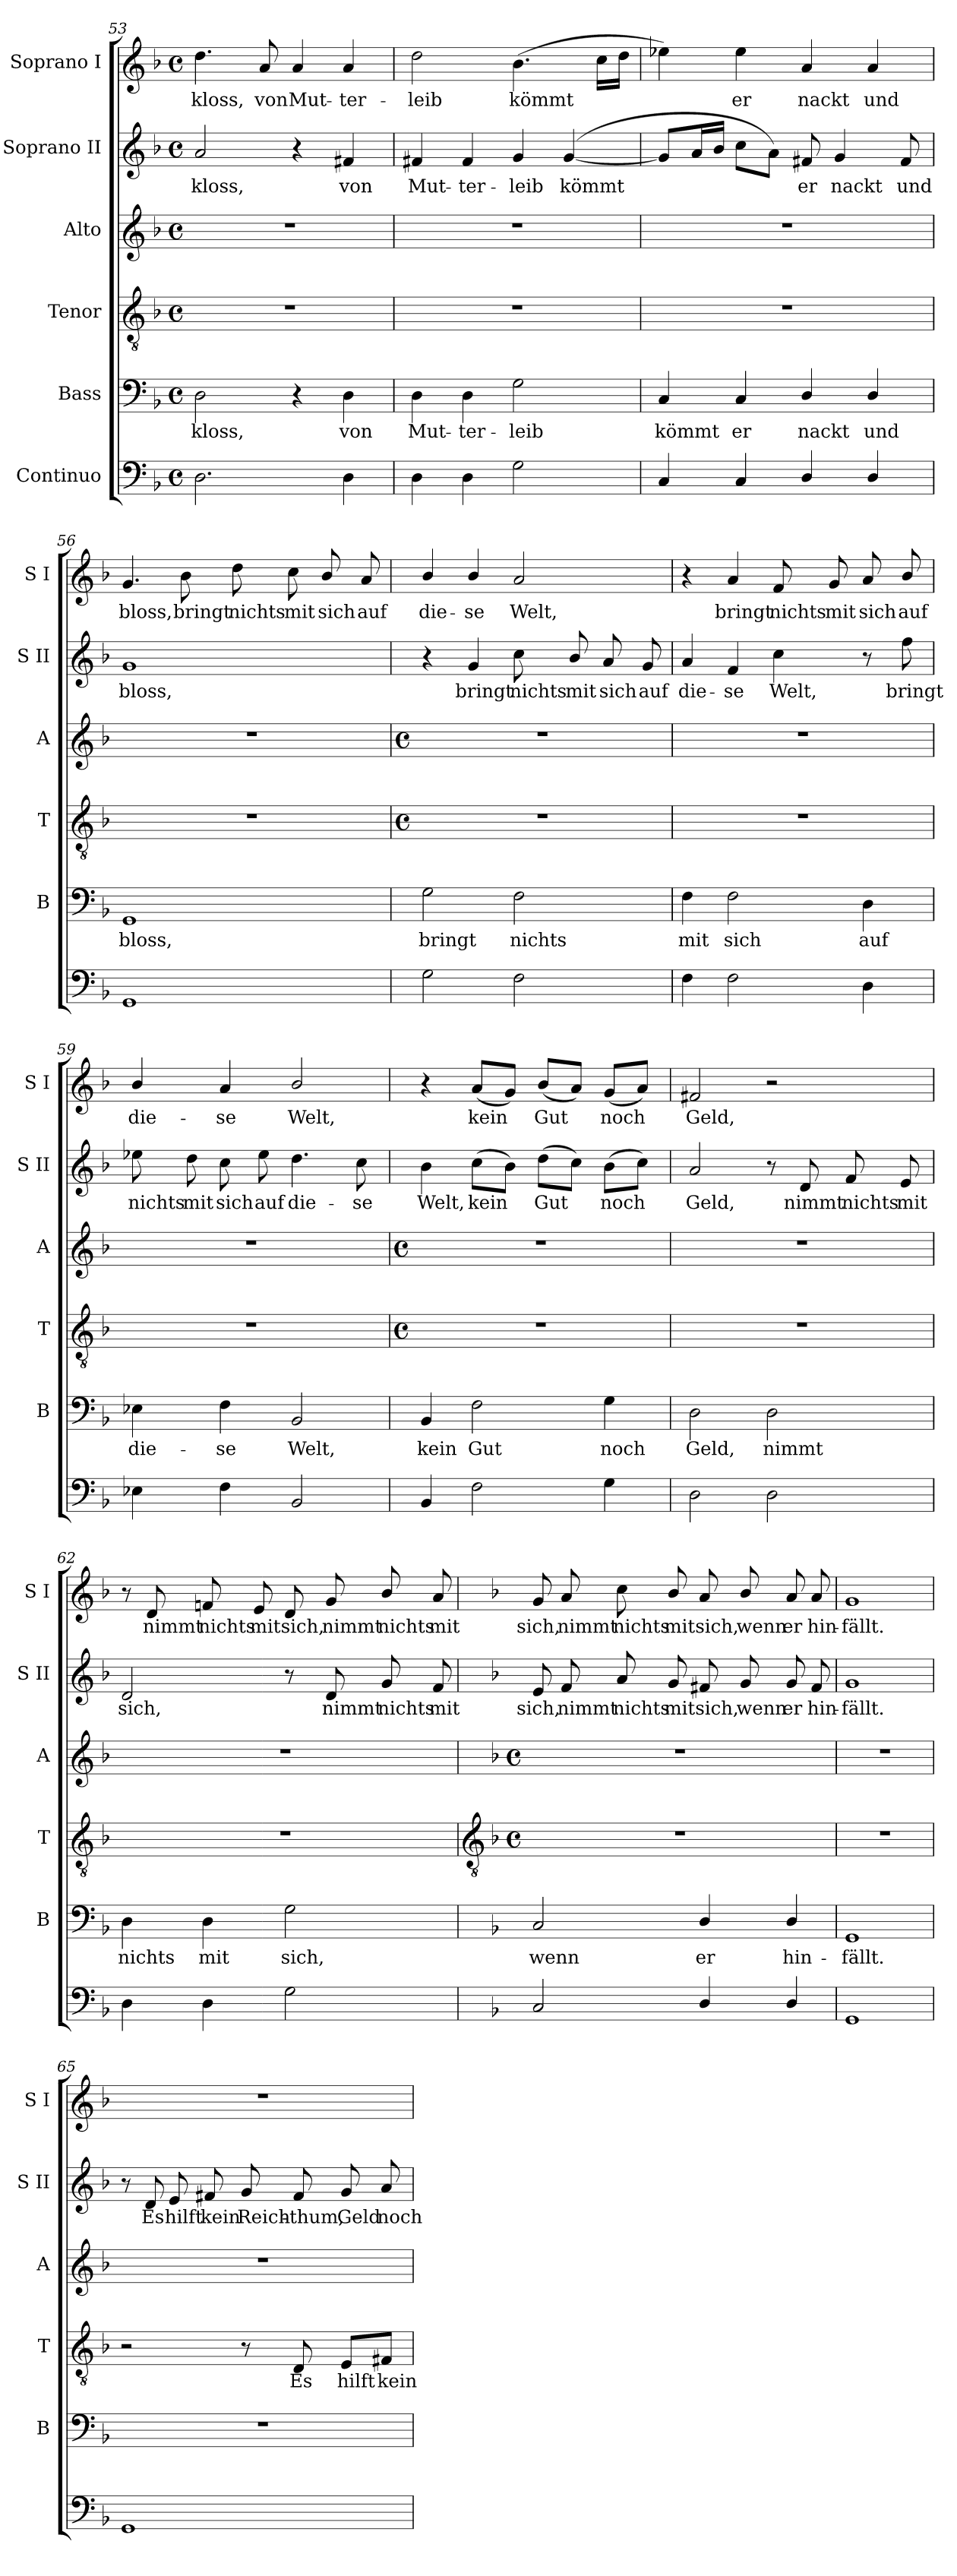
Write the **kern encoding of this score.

**kern	**kern	**text	**kern	**text	**kern	**kern	**text	**kern	**text
*part6	*part5	*part5	*part4	*part4	*part3	*part2	*part2	*part1	*part1
*staff6	*staff5	*staff5	*staff4	*staff4	*staff3	*staff2	*staff2	*staff1	*staff1
*I"Continuo	*I"Bass	*	*I"Tenor	*	*I"Alto	*I"Soprano II	*	*I"Soprano I	*
*	*I'B	*	*I'T	*	*I'A	*I'S II	*	*I'S I	*
!!LO:LB:g=z
*clefF4	*clefF4	*	*clefGv2	*	*clefG2	*clefG2	*	*clefG2	*
*k[b-]	*k[b-]	*	*k[b-]	*	*k[b-]	*k[b-]	*	*k[b-]	*
*F:	*F:	*	*F:	*	*F:	*F:	*	*F:	*
*M4/4	*M4/4	*	*M4/4	*	*M4/4	*M4/4	*	*M4/4	*
*met(c)	*met(c)	*	*met(c)	*	*met(c)	*met(c)	*	*met(c)	*
=53	=53	=53	=53	=53	=53	=53	=53	=53	=53
!	!	!LO:LY:b	!	!	!	!	!LO:LY:b	!	!LO:LY:b
2.D	2D	kloss,	1r	.	1r	2a	kloss,	4.dd	kloss,
!	!	!	!	!	!	!	!	!	!LO:LY:b
.	.	.	.	.	.	.	.	8a	von
!	!	!	!	!	!	!	!	!	!LO:LY:b
.	4r	.	.	.	.	4r	.	4a	Mut-
!	!	!LO:LY:b	!	!	!	!	!LO:LY:b	!	!LO:LY:b
4D	4D	von	.	.	.	4f#X	von	4a	-ter-
=54	=54	=54	=54	=54	=54	=54	=54	=54	=54
!	!	!LO:LY:b	!	!	!	!	!LO:LY:b	!	!LO:LY:b
4D	4D	Mut-	1r	.	1r	4f#X	Mut-	2dd	-leib
!	!	!LO:LY:b	!	!	!	!	!LO:LY:b	!	!
4D	4D	-ter-	.	.	.	4f#	-ter-	.	.
!	!	!LO:LY:b	!	!	!	!	!LO:LY:b	!	!LO:LY:b
2G	2G	-leib	.	.	.	4g	-leib	(>4.b-	kömmt
!	!	!	!	!	!	!	!LO:LY:b	!	!
.	.	.	.	.	.	(<[4g	kömmt	.	.
.	.	.	.	.	.	.	.	16ccLL	.
.	.	.	.	.	.	.	.	16ddJJ	.
=55	=55	=55	=55	=55	=55	=55	=55	=55	=55
!	!	!LO:LY:b	!	!	!	!	!	!	!
4C	4C	kömmt	1r	.	1r	8gL]	.	4ee-X)	.
.	.	.	.	.	.	16aL	.	.	.
.	.	.	.	.	.	16b-JJ	.	.	.
!	!	!LO:LY:b	!	!	!	!	!	!	!LO:LY:b
4C	4C	er	.	.	.	8ccL	.	4ee-	er
.	.	.	.	.	.	8aJ)	.	.	.
!	!	!LO:LY:b	!	!	!	!	!LO:LY:b	!	!LO:LY:b
4D/	4D/	nackt	.	.	.	8f#X	er	4a	nackt
!	!	!	!	!	!	!	!LO:LY:b	!	!
.	.	.	.	.	.	4g	nackt	.	.
!	!	!LO:LY:b	!	!	!	!	!	!	!LO:LY:b
4D/	4D/	und	.	.	.	.	.	4a	und
!	!	!	!	!	!	!	!LO:LY:b	!	!
.	.	.	.	.	.	8f#	und	.	.
=56	=56	=56	=56	=56	=56	=56	=56	=56	=56
!	!	!LO:LY:b	!	!	!	!	!LO:LY:b	!	!LO:LY:b
1GG	1GG	bloss,	1r	.	1r	1g	bloss,	4.g	bloss,
!	!	!	!	!	!	!	!	!	!LO:LY:b
.	.	.	.	.	.	.	.	8b-	bringt
!	!	!	!	!	!	!	!	!	!LO:LY:b
.	.	.	.	.	.	.	.	8dd	nichts
!	!	!	!	!	!	!	!	!	!LO:LY:b
.	.	.	.	.	.	.	.	8cc	mit
!	!	!	!	!	!	!	!	!	!LO:LY:b
.	.	.	.	.	.	.	.	8b-/	sich
!	!	!	!	!	!	!	!	!	!LO:LY:b
.	.	.	.	.	.	.	.	8a	auf
!!LO:LB:g=z
=57	=57	=57	=57	=57	=57	=57	=57	=57	=57
*	*	*	*M4/4	*	*M4/4	*	*	*	*
*	*	*	*met(c)	*	*met(c)	*	*	*	*
!	!	!LO:LY:b	!	!	!	!	!	!	!LO:LY:b
2G	2G	bringt	1r	.	1r	4r	.	4b-/	die-
!	!	!	!	!	!	!	!LO:LY:b	!	!LO:LY:b
.	.	.	.	.	.	4g	bringt	4b-/	-se
!	!	!LO:LY:b	!	!	!	!	!LO:LY:b	!	!LO:LY:b
2F	2F	nichts	.	.	.	8cc	nichts	2a	Welt,
!	!	!	!	!	!	!	!LO:LY:b	!	!
.	.	.	.	.	.	8b-/	mit	.	.
!	!	!	!	!	!	!	!LO:LY:b	!	!
.	.	.	.	.	.	8a	sich	.	.
!	!	!	!	!	!	!	!LO:LY:b	!	!
.	.	.	.	.	.	8g	auf	.	.
=58	=58	=58	=58	=58	=58	=58	=58	=58	=58
!	!	!LO:LY:b	!	!	!	!	!LO:LY:b	!	!
4F	4F	mit	1r	.	1r	4a	die-	4r	.
!	!	!LO:LY:b	!	!	!	!	!LO:LY:b	!	!LO:LY:b
2F	2F	sich	.	.	.	4f	-se	4a	bringt
!	!	!	!	!	!	!	!LO:LY:b	!	!LO:LY:b
.	.	.	.	.	.	4cc	Welt,	8f	nichts
!	!	!	!	!	!	!	!	!	!LO:LY:b
.	.	.	.	.	.	.	.	8g	mit
!	!	!LO:LY:b	!	!	!	!	!	!	!LO:LY:b
4D	4D	auf	.	.	.	8r	.	8a	sich
!	!	!	!	!	!	!	!LO:LY:b	!	!LO:LY:b
.	.	.	.	.	.	8ff	bringt	8b-/	auf
=59	=59	=59	=59	=59	=59	=59	=59	=59	=59
!	!	!LO:LY:b	!	!	!	!	!LO:LY:b	!	!LO:LY:b
4E-X	4E-X	die-	1r	.	1r	8ee-X	nichts	4b-/	die-
!	!	!	!	!	!	!	!LO:LY:b	!	!
.	.	.	.	.	.	8dd	mit	.	.
!	!	!LO:LY:b	!	!	!	!	!LO:LY:b	!	!LO:LY:b
4F	4F	-se	.	.	.	8cc	sich	4a	-se
!	!	!	!	!	!	!	!LO:LY:b	!	!
.	.	.	.	.	.	8ee-	auf	.	.
!	!	!LO:LY:b	!	!	!	!	!LO:LY:b	!	!LO:LY:b
2BB-	2BB-	Welt,	.	.	.	4.dd	die-	2b-/	Welt,
!	!	!	!	!	!	!	!LO:LY:b	!	!
.	.	.	.	.	.	8cc	-se	.	.
!!LO:LB:g=z
=60	=60	=60	=60	=60	=60	=60	=60	=60	=60
*	*	*	*M4/4	*	*M4/4	*	*	*	*
*	*	*	*met(c)	*	*met(c)	*	*	*	*
!	!	!LO:LY:b	!	!	!	!	!LO:LY:b	!	!
4BB-	4BB-	kein	1r	.	1r	4b-	Welt,	4r	.
!	!	!LO:LY:b	!	!	!	!	!LO:LY:b	!	!LO:LY:b
2F	2F	Gut	.	.	.	(>8ccL	kein	(<8aL	kein
.	.	.	.	.	.	8b-J)	.	8gJ)	.
!	!	!	!	!	!	!	!LO:LY:b	!	!LO:LY:b
.	.	.	.	.	.	(>8ddL	Gut	(<8b-L	Gut
.	.	.	.	.	.	8ccJ)	.	8aJ)	.
!	!	!LO:LY:b	!	!	!	!	!LO:LY:b	!	!LO:LY:b
4G	4G	noch	.	.	.	(>8b-L	noch	(<8gL	noch
.	.	.	.	.	.	8ccJ)	.	8aJ)	.
=61	=61	=61	=61	=61	=61	=61	=61	=61	=61
!	!	!LO:LY:b	!	!	!	!	!LO:LY:b	!	!LO:LY:b
2D	2D	Geld,	1r	.	1r	2a	Geld,	2f#X	Geld,
!	!	!LO:LY:b	!	!	!	!	!	!	!
2D	2D	nimmt	.	.	.	8r	.	2r	.
!	!	!	!	!	!	!	!LO:LY:b	!	!
.	.	.	.	.	.	8d	nimmt	.	.
!	!	!	!	!	!	!	!LO:LY:b	!	!
.	.	.	.	.	.	8f	nichts	.	.
!	!	!	!	!	!	!	!LO:LY:b	!	!
.	.	.	.	.	.	8e	mit	.	.
=62	=62	=62	=62	=62	=62	=62	=62	=62	=62
!	!	!LO:LY:b	!	!	!	!	!LO:LY:b	!	!
4D	4D	nichts	1r	.	1r	2d	sich,	8r	.
!	!	!	!	!	!	!	!	!	!LO:LY:b
.	.	.	.	.	.	.	.	8d	nimmt
!	!	!LO:LY:b	!	!	!	!	!	!	!LO:LY:b
4D	4D	mit	.	.	.	.	.	8fn	nichts
!	!	!	!	!	!	!	!	!	!LO:LY:b
.	.	.	.	.	.	.	.	8e	mit
!	!	!LO:LY:b	!	!	!	!	!	!	!LO:LY:b
2G	2G	sich,	.	.	.	8r	.	8d	sich,
!	!	!	!	!	!	!	!LO:LY:b	!	!LO:LY:b
.	.	.	.	.	.	8d	nimmt	8g	nimmt
!	!	!	!	!	!	!	!LO:LY:b	!	!LO:LY:b
.	.	.	.	.	.	8g	nichts	8b-/	nichts
!	!	!	!	!	!	!	!LO:LY:b	!	!LO:LY:b
.	.	.	.	.	.	8f	mit	8a	mit
!!LO:LB:g=z
=63	=63	=63	=63	=63	=63	=63	=63	=63	=63
*	*	*	*clefGv2	*	*	*	*	*	*
*	*	*	*k[b-]	*	*	*	*	*	*
*	*	*	*F:	*	*	*	*	*	*
*	*	*	*M4/4	*	*M4/4	*	*	*	*
*	*	*	*met(c)	*	*met(c)	*	*	*	*
!	!	!LO:LY:b	!	!	!	!	!LO:LY:b	!	!LO:LY:b
2C	2C	wenn	1r	.	1r	8e	sich,	8g	sich,
!	!	!	!	!	!	!	!LO:LY:b	!	!LO:LY:b
.	.	.	.	.	.	8f	nimmt	8a	nimmt
!	!	!	!	!	!	!	!LO:LY:b	!	!LO:LY:b
.	.	.	.	.	.	8a	nichts	8cc	nichts
!	!	!	!	!	!	!	!LO:LY:b	!	!LO:LY:b
.	.	.	.	.	.	8g	mit	8b-/	mit
!	!	!LO:LY:b	!	!	!	!	!LO:LY:b	!	!LO:LY:b
4D/	4D/	er	.	.	.	8f#X	sich,	8a	sich,
!	!	!	!	!	!	!	!LO:LY:b	!	!LO:LY:b
.	.	.	.	.	.	8g	wenn	8b-/	wenn
!	!	!LO:LY:b	!	!	!	!	!LO:LY:b	!	!LO:LY:b
4D/	4D/	hin-	.	.	.	8g	er	8a	er
!	!	!	!	!	!	!	!LO:LY:b	!	!LO:LY:b
.	.	.	.	.	.	8f#	hin-	8a	hin-
=64	=64	=64	=64	=64	=64	=64	=64	=64	=64
!	!	!LO:LY:b	!	!	!	!	!LO:LY:b	!	!LO:LY:b
1GG	1GG	-fällt.	1r	.	1r	1g	-fällt.	1g	-fällt.
=65	=65	=65	=65	=65	=65	=65	=65	=65	=65
1GG	1r	.	2r	.	1r	8r	.	1r	.
!	!	!	!	!	!	!	!LO:LY:b	!	!
.	.	.	.	.	.	8d	Es	.	.
!	!	!	!	!	!	!	!LO:LY:b	!	!
.	.	.	.	.	.	8e	hilft	.	.
!	!	!	!	!	!	!	!LO:LY:b	!	!
.	.	.	.	.	.	8f#X	kein	.	.
!	!	!	!	!	!	!	!LO:LY:b	!	!
.	.	.	8r	.	.	8g	Reich-	.	.
!	!	!	!	!LO:LY:b	!	!	!LO:LY:b	!	!
.	.	.	8D	Es	.	8f#	-thum,	.	.
!	!	!	!	!LO:LY:b	!	!	!LO:LY:b	!	!
.	.	.	8E/L	hilft	.	8g	Geld	.	.
!	!	!	!	!LO:LY:b	!	!	!LO:LY:b	!	!
.	.	.	8F#X/J	kein	.	8a	noch	.	.
=	=	=	=	=	=	=	=	=	=
*-	*-	*-	*-	*-	*-	*-	*-	*-	*-
